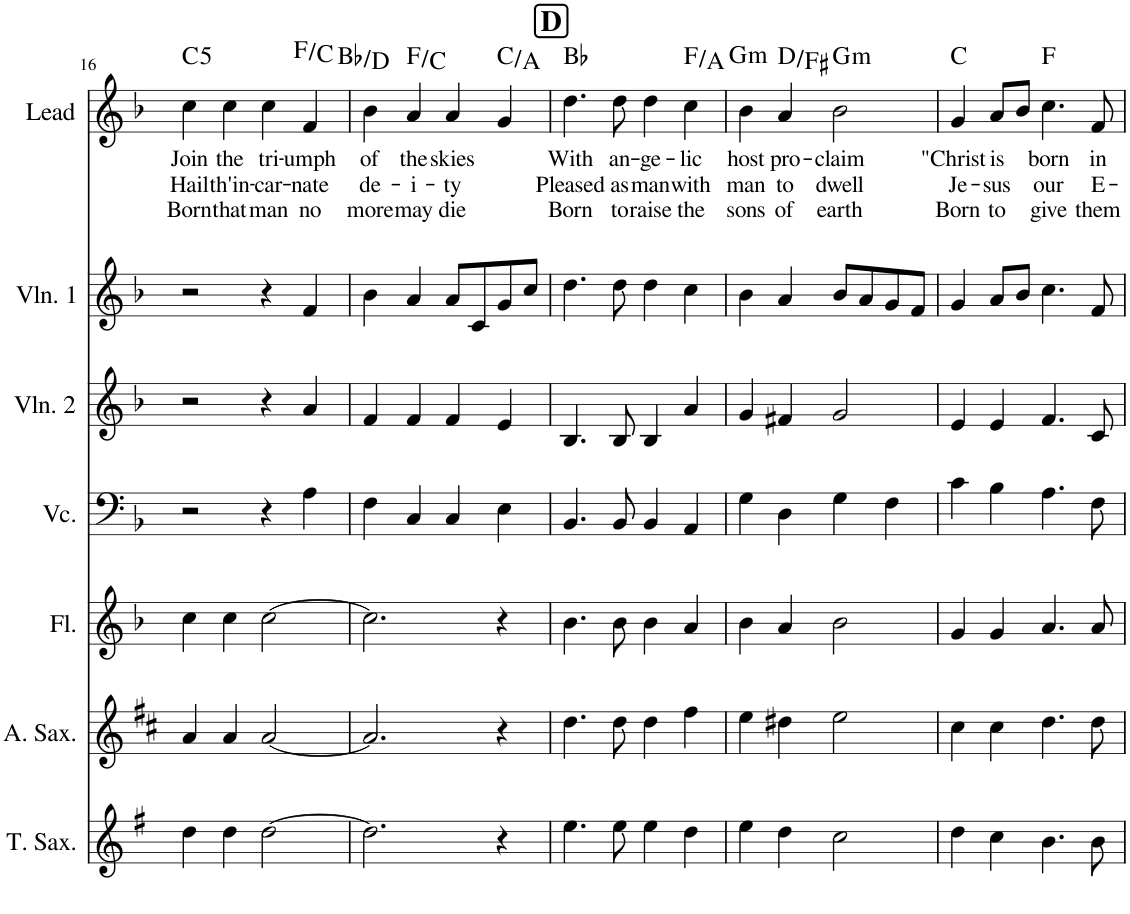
**kern	**kern	**kern	**kern	**kern	**kern	**kern	**text	**text	**text	**harte
*part7	*part6	*part5	*part4	*part3	*part2	*part1	*part1	*part1	*part1	*part1
*staff7	*staff6	*staff5	*staff4	*staff3	*staff2	*staff1	*staff1	*staff1	*staff1	*
*I"Tenor Saxophone	*I"Alto Saxophone	*I"Flute	*I"Violoncello	*I"Violin 2	*I"Violin 1	*I"Lead	*	*	*	*
*I'T. Sax.	*I'A. Sax.	*I'Fl.	*I'Vc.	*I'Vln. 2	*I'Vln. 1	*I'Lead	*	*	*	*
!!LO:PB:g=z
*clefG2	*clefG2	*clefG2	*clefF4	*clefG2	*clefG2	*clefG2	*	*	*	*
*Trd8c14	*Trd5c9	*	*	*	*	*	*	*	*	*
*k[f#]	*k[f#c#]	*k[b-]	*k[b-]	*k[b-]	*k[b-]	*k[b-]	*	*	*	*
*M4/4	*M4/4	*M4/4	*M4/4	*M4/4	*M4/4	*M4/4	*	*	*	*
=16	=16	=16	=16	=16	=16	=16	=16	=16	=16	=16
!	!	!	!	!	!	!	!LO:LY:b	!LO:LY:b	!LO:LY:b	!LO:H:kt=5
4dd\	4a/	4cc\	2r	2r	2r	4cc\	Join	Hail	Born	C:(1,5)
!	!	!	!	!	!	!	!LO:LY:b	!LO:LY:b	!LO:LY:b	!
4dd\	4a/	4cc\	.	.	.	4cc\	the	th'in-	that	.
!	!	!	!	!	!	!	!LO:LY:b	!LO:LY:b	!LO:LY:b	!
[2dd\	[2a/	[2cc\	4r	4r	4r	4cc\	tri-	-car-	man	.
!	!	!	!	!	!	!	!LO:LY:b	!LO:LY:b	!LO:LY:b	!
.	.	.	4A\	4a/	4f/	4f/	-umph	-nate	no	F:maj/5
=17	=17	=17	=17	=17	=17	=17	=17	=17	=17	=17
!	!	!	!	!	!	!	!LO:LY:b	!LO:LY:b	!LO:LY:b	!
2.dd\]	2.a/]	2.cc\]	4F\	4f/	4b-\	4b-\	of	de-	more	Bb:maj/3
!	!	!	!	!	!	!	!LO:LY:b	!LO:LY:b	!LO:LY:b	!
.	.	.	4C/	4f/	4a/	4a/	the	-i-	may	F:maj/5
!	!	!	!	!	!	!	!LO:LY:b	!LO:LY:b	!LO:LY:b	!
.	.	.	4C/	4f/	8a/L	4a/	skies	-ty	die	.
.	.	.	.	.	8c/	.	.	.	.	.
4r	4r	4r	4E\	4e/	8g/	4g/	.	.	.	C:maj/6
.	.	.	.	.	8cc/J	.	.	.	.	.
!!LO:REH:place=s1:a:B:cj:fs=14:t=D
=18	=18	=18	=18	=18	=18	=18	=18	=18	=18	=18
!	!	!	!	!	!	!	!LO:LY:b	!LO:LY:b	!LO:LY:b	!
4.ee\	4.dd\	4.b-\	4.BB-/	4.B-/	4.dd\	4.dd\	With	Pleased	Born	Bb:maj
!	!	!	!	!	!	!	!LO:LY:b	!LO:LY:b	!LO:LY:b	!
8ee\	8dd\	8b-\	8BB-/	8B-/	8dd\	8dd\	an-	as	to	.
!	!	!	!	!	!	!	!LO:LY:b	!LO:LY:b	!LO:LY:b	!
4ee\	4dd\	4b-\	4BB-/	4B-/	4dd\	4dd\	-ge-	man	raise	.
!	!	!	!	!	!	!	!LO:LY:b	!LO:LY:b	!LO:LY:b	!
4dd\	4ff#\	4a/	4AA/	4a/	4cc\	4cc\	-lic	with	the	F:maj/3
=19	=19	=19	=19	=19	=19	=19	=19	=19	=19	=19
!	!	!	!	!	!	!	!LO:LY:b	!LO:LY:b	!LO:LY:b	!LO:H:kt=m
4ee\	4ee\	4b-\	4G\	4g/	4b-\	4b-\	host	man	sons	G:min
!	!	!	!	!	!	!	!LO:LY:b	!LO:LY:b	!LO:LY:b	!
4dd\	4dd#X\	4a/	4D\	4f#X/	4a/	4a/	pro-	to	of	D:maj/3
!	!	!	!	!	!	!	!LO:LY:b	!LO:LY:b	!LO:LY:b	!LO:H:kt=m
2cc\	2ee\	2b-\	4G\	2g/	8b-/L	2b-\	-claim	dwell	earth	G:min
.	.	.	.	.	8a/	.	.	.	.	.
.	.	.	4F\	.	8g/	.	.	.	.	.
.	.	.	.	.	8f/J	.	.	.	.	.
=20	=20	=20	=20	=20	=20	=20	=20	=20	=20	=20
!	!	!	!	!	!	!	!LO:LY:b	!LO:LY:b	!LO:LY:b	!
4dd\	4cc#\	4g/	4c\	4e/	4g/	4g/	"Christ	Je-	Born	C:maj
!	!	!	!	!	!	!	!LO:LY:b	!LO:LY:b	!LO:LY:b	!
4cc\	4cc#\	4g/	4B-\	4e/	8a/L	8a/L	is	-sus	to	.
.	.	.	.	.	8b-/J	8b-/J	.	.	.	.
!	!	!	!	!	!	!	!LO:LY:b	!LO:LY:b	!LO:LY:b	!
4.b\	4.dd\	4.a/	4.A\	4.f/	4.cc\	4.cc\	born	our	give	F:maj
!	!	!	!	!	!	!	!LO:LY:b	!LO:LY:b	!LO:LY:b	!
8b\	8dd\	8a/	8F\	8c/	8f/	8f/	in	E-	them	.
=	=	=	=	=	=	=	=	=	=	=
*-	*-	*-	*-	*-	*-	*-	*-	*-	*-	*-
